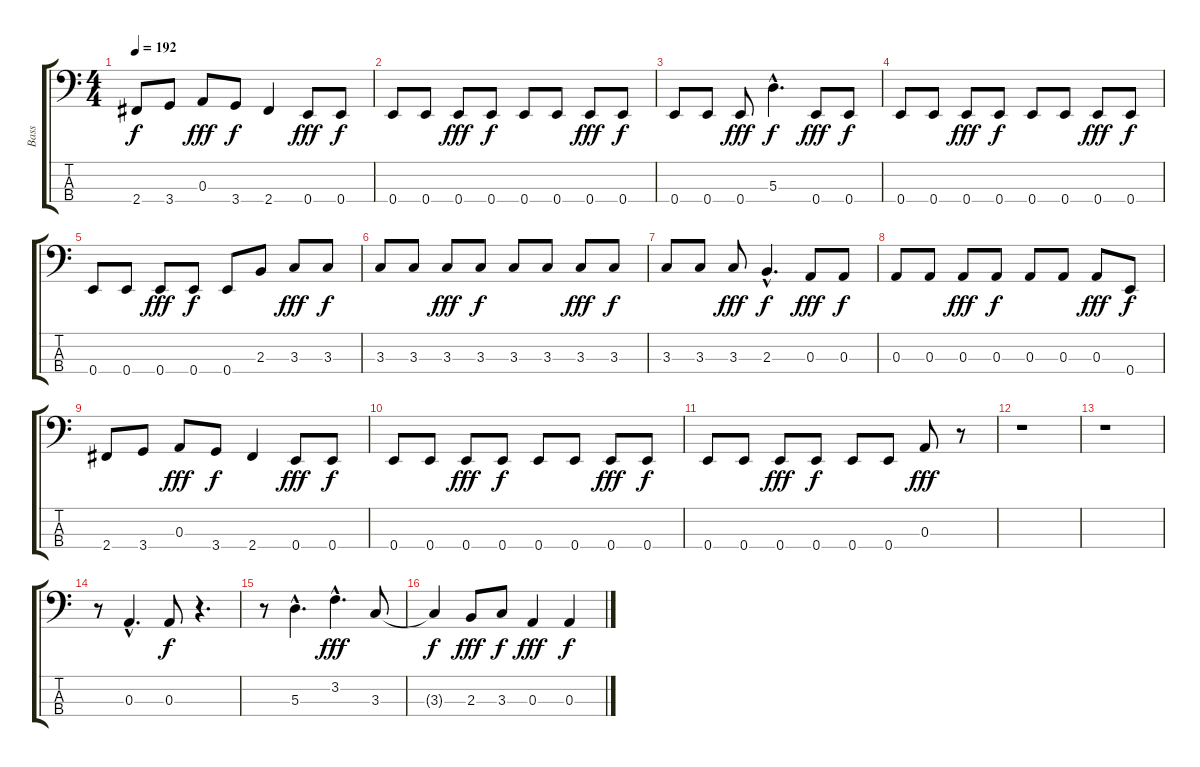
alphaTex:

\track ("Bass" "Bass") {instrument electricbasspick}
\staff {score tabs}
\tuning (G2 D2 A1 E1) {hide}
\ts (4 4)
\tempo 192
\clef f4
\ks c
2.4.8{dy f} 3.4.8 0.3.8{dy fff} 3.4.8{dy f} 2.4.4 0.4.8{dy fff} 0.4.8{dy f} |
0.4.8 0.4.8 0.4.8{dy fff} 0.4.8{dy f} 0.4.8 0.4.8 0.4.8{dy fff} 0.4.8{dy f} |
0.4.8 0.4.8 0.4.8{dy fff} 5.3{hac}.4{d dy f} 0.4.8{dy fff} 0.4.8{dy f} |
0.4.8 0.4.8 0.4.8{dy fff} 0.4.8{dy f} 0.4.8 0.4.8 0.4.8{dy fff} 0.4.8{dy f} |
0.4.8 0.4.8 0.4.8{dy fff} 0.4.8{dy f} 0.4.8 2.3.8 3.3.8{dy fff} 3.3.8{dy f} |
3.3.8 3.3.8 3.3.8{dy fff} 3.3.8{dy f} 3.3.8 3.3.8 3.3.8{dy fff} 3.3.8{dy f} |
3.3.8 3.3.8 3.3.8{dy fff} 2.3{hac}.4{d dy f} 0.3.8{dy fff} 0.3.8{dy f} |
0.3.8 0.3.8 0.3.8{dy fff} 0.3.8{dy f} 0.3.8 0.3.8 0.3.8{dy fff} 0.4.8{dy f} |
2.4.8 3.4.8 0.3.8{dy fff} 3.4.8{dy f} 2.4.4 0.4.8{dy fff} 0.4.8{dy f} |
0.4.8 0.4.8 0.4.8{dy fff} 0.4.8{dy f} 0.4.8 0.4.8 0.4.8{dy fff} 0.4.8{dy f} |
0.4.8 0.4.8 0.4.8{dy fff} 0.4.8{dy f} 0.4.8 0.4.8 0.3.8{dy fff} r.8 |
r.1 |
r.1 |
r.8 0.3{hac}.4{d} 0.3.8{dy f} r.4{d} |
r.8 5.3{hac}.4{d} 3.2{hac}.4{d dy fff} 3.3.8 |
3.3{t}.4{dy f} 2.3.8{dy fff} 3.3.8{dy f} 0.3.4{dy fff} 0.3.4{dy f}
